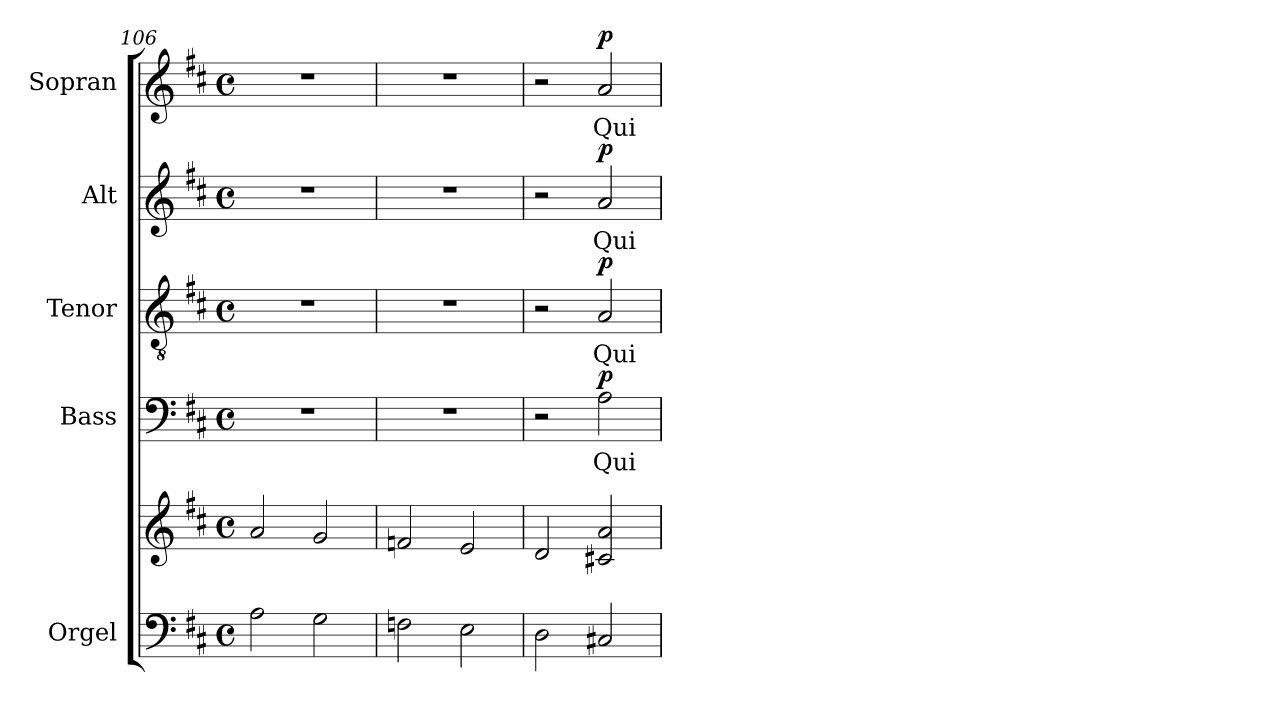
**kern	**kern	**kern	**text	**dynam	**kern	**text	**dynam	**kern	**text	**dynam	**kern	**text	**dynam
*part5	*part5	*part4	*part4	*part4	*part3	*part3	*part3	*part2	*part2	*part2	*part1	*part1	*part1
*staff6	*staff5	*staff4	*staff4	*staff4	*staff3	*staff3	*staff3	*staff2	*staff2	*staff2	*staff1	*staff1	*staff1
*I"Orgel	*	*I"Bass	*	*	*I"Tenor	*	*	*I"Alt	*	*	*I"Sopran	*	*
*I'Org.	*	*I'B.	*	*	*I'T.	*	*	*I'A.	*	*	*I'S.	*	*
*clefF4	*clefG2	*clefF4	*	*	*clefGv2	*	*	*clefG2	*	*	*clefG2	*	*
*k[f#c#]	*k[f#c#]	*k[f#c#]	*	*	*k[f#c#]	*	*	*k[f#c#]	*	*	*k[f#c#]	*	*
*D:	*D:	*D:	*	*	*D:	*	*	*D:	*	*	*D:	*	*
*M4/4	*M4/4	*M4/4	*	*	*M4/4	*	*	*M4/4	*	*	*M4/4	*	*
*met(c)	*met(c)	*met(c)	*	*	*met(c)	*	*	*met(c)	*	*	*met(c)	*	*
=106	=106	=106	=106	=106	=106	=106	=106	=106	=106	=106	=106	=106	=106
2A\	2a/	1r	.	.	1r	.	.	1r	.	.	1r	.	.
2G\	2g/	.	.	.	.	.	.	.	.	.	.	.	.
=107	=107	=107	=107	=107	=107	=107	=107	=107	=107	=107	=107	=107	=107
2Fn\	2fn/	1r	.	.	1r	.	.	1r	.	.	1r	.	.
2E\	2e/	.	.	.	.	.	.	.	.	.	.	.	.
=108	=108	=108	=108	=108	=108	=108	=108	=108	=108	=108	=108	=108	=108
2D\	2d/	2r	.	.	2r	.	.	2r	.	.	2r	.	.
!	!	!	!LO:LY:b	!LO:DY:a	!	!LO:LY:b	!LO:DY:a	!	!LO:LY:b	!LO:DY:a	!	!LO:LY:b	!LO:DY:a
2C#X/	2c#X/ 2a/	2A\	Qui	p	2A/	Qui	p	2a/	Qui	p	2a/	Qui	p
=	=	=	=	=	=	=	=	=	=	=	=	=	=
*-	*-	*-	*-	*-	*-	*-	*-	*-	*-	*-	*-	*-	*-
